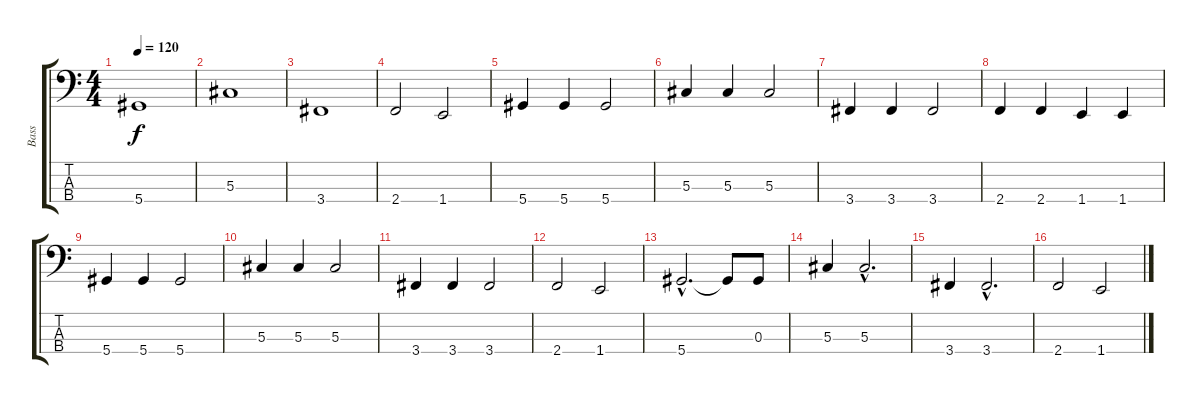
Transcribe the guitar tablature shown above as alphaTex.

\track ("Bass" "Bass") {instrument electricbassfinger}
\staff {score tabs}
\tuning (Gb2 Db2 Ab1 Eb1) {hide}
\ts (4 4)
\tempo 120
\clef f4
\ks c
5.4.1{dy f} |
5.3.1 |
3.4.1 |
2.4.2 1.4.2 |
5.4.4 5.4.4 5.4.2 |
5.3.4 5.3.4 5.3.2 |
3.4.4 3.4.4 3.4.2 |
2.4.4 2.4.4 1.4.4 1.4.4 |
5.4.4 5.4.4 5.4.2 |
5.3.4 5.3.4 5.3.2 |
3.4.4 3.4.4 3.4.2 |
2.4.2 1.4.2 |
5.4{hac}.2{d} 5.4{t}.8 0.3.8 |
5.3.4 5.3{hac}.2{d} |
3.4.4 3.4{hac}.2{d} |
2.4.2 1.4.2
